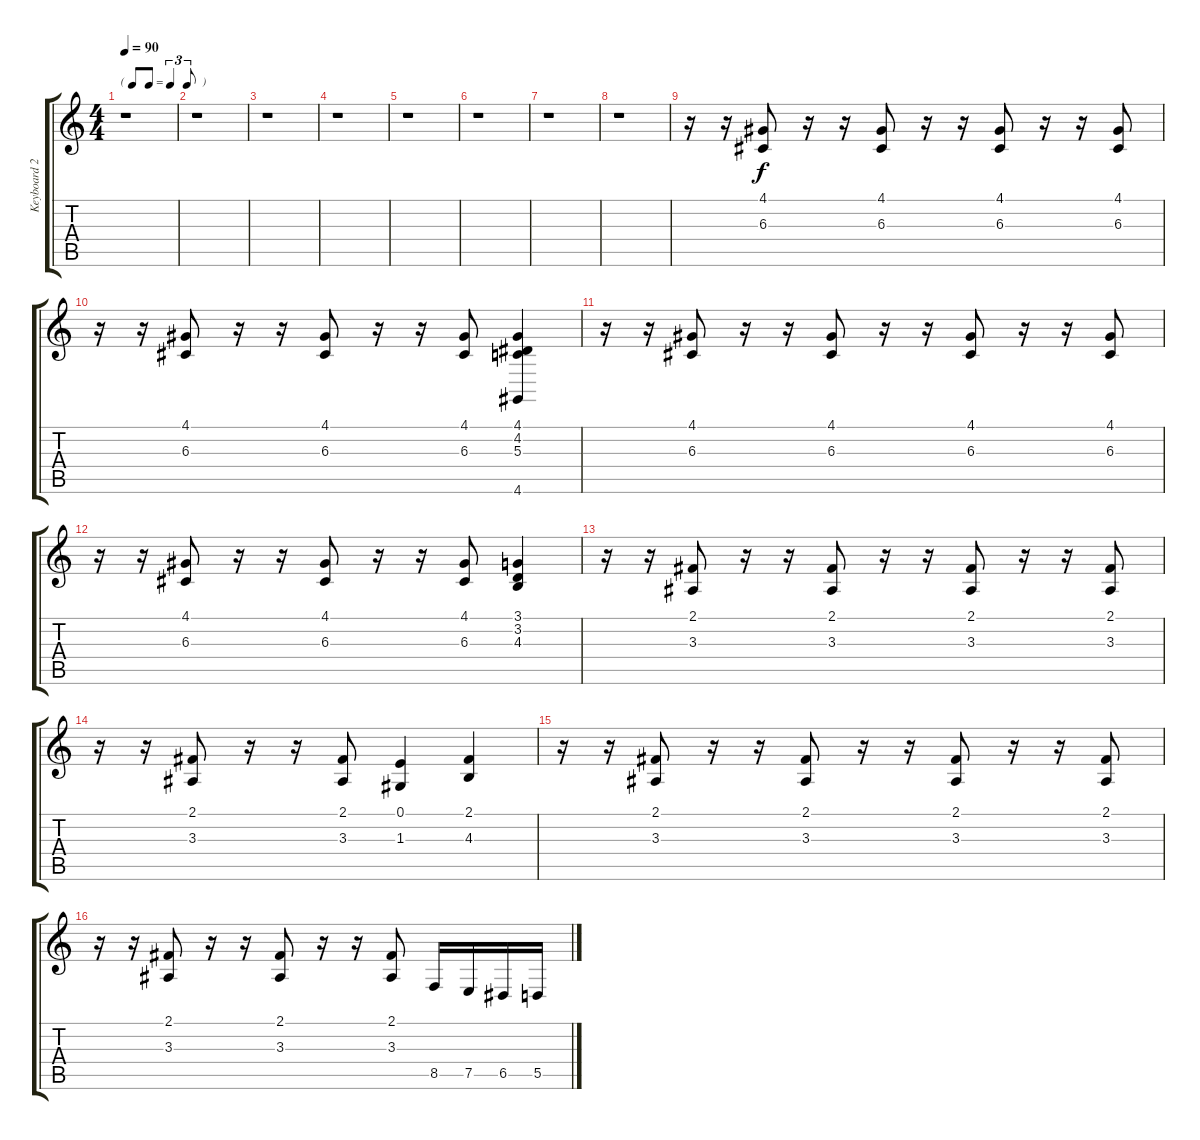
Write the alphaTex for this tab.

\track ("Keyboard 2." "Keyboard 2") {instrument tremolostrings}
\staff {score tabs}
\tuning (E4 B3 G3 D3 A2 E2) {hide}
\ts (4 4)
\tf triplet8th
\tempo 90
\clef g2
\ks c
r.1{dy f} |
r.1 |
r.1 |
r.1 |
r.1 |
r.1 |
r.1 |
r.1 |
r.16 r.16 (4.1 6.3).8 r.16 r.16 (4.1 6.3).8 r.16 r.16 (4.1 6.3).8 r.16 r.16 (4.1 6.3).8 |
r.16 r.16 (4.1 6.3).8 r.16 r.16 (4.1 6.3).8 r.16 r.16 (4.1 6.3).8 (4.1 4.2 5.3 4.6).4 |
r.16 r.16 (4.1 6.3).8 r.16 r.16 (4.1 6.3).8 r.16 r.16 (4.1 6.3).8 r.16 r.16 (4.1 6.3).8 |
r.16 r.16 (4.1 6.3).8 r.16 r.16 (4.1 6.3).8 r.16 r.16 (4.1 6.3).8 (3.1 3.2 4.3).4 |
r.16 r.16 (2.1 3.3).8 r.16 r.16 (2.1 3.3).8 r.16 r.16 (2.1 3.3).8 r.16 r.16 (2.1 3.3).8 |
r.16 r.16 (2.1 3.3).8 r.16 r.16 (2.1 3.3).8 (0.1 1.3).4 (2.1 4.3).4 |
r.16 r.16 (2.1 3.3).8 r.16 r.16 (2.1 3.3).8 r.16 r.16 (2.1 3.3).8 r.16 r.16 (2.1 3.3).8 |
r.16 r.16 (2.1 3.3).8 r.16 r.16 (2.1 3.3).8 r.16 r.16 (2.1 3.3).8 8.5.16 7.5.16 6.5.16 5.5.16
